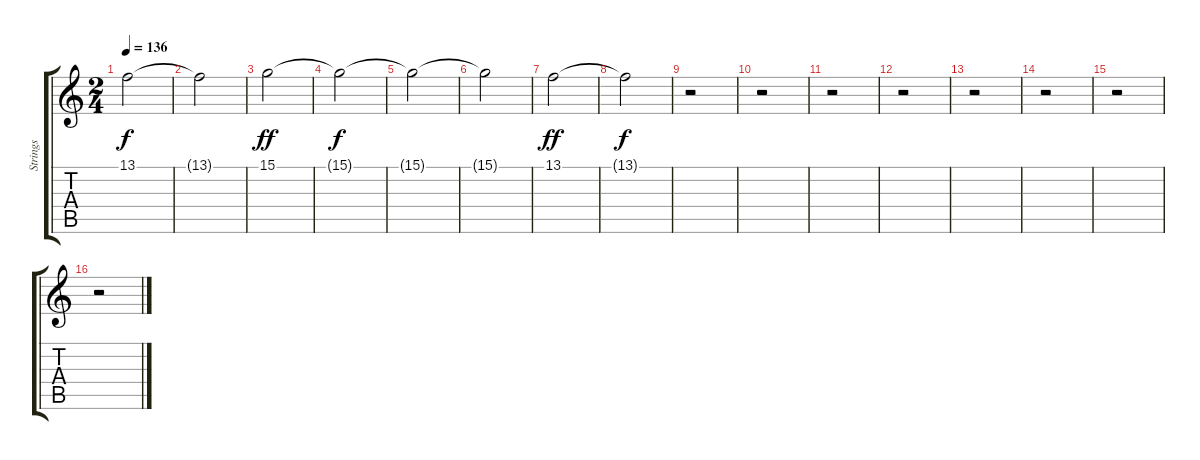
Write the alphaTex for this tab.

\track ("Strings" "Strings") {instrument stringensemble1}
\staff {score tabs}
\tuning (E4 B3 G3 D3 A2 E2) {hide}
\ts (2 4)
\tempo 136
\clef g2
\ks c
13.1{t}.2{dy f} |
13.1{t}.2 |
15.1.2{dy ff} |
15.1{t}.2{dy f} |
15.1{t}.2 |
15.1{t}.2 |
13.1.2{dy ff} |
13.1{t}.2{dy f} |
r.2 |
r.2 |
r.2 |
r.2 |
r.2 |
r.2 |
r.2 |
r.2
